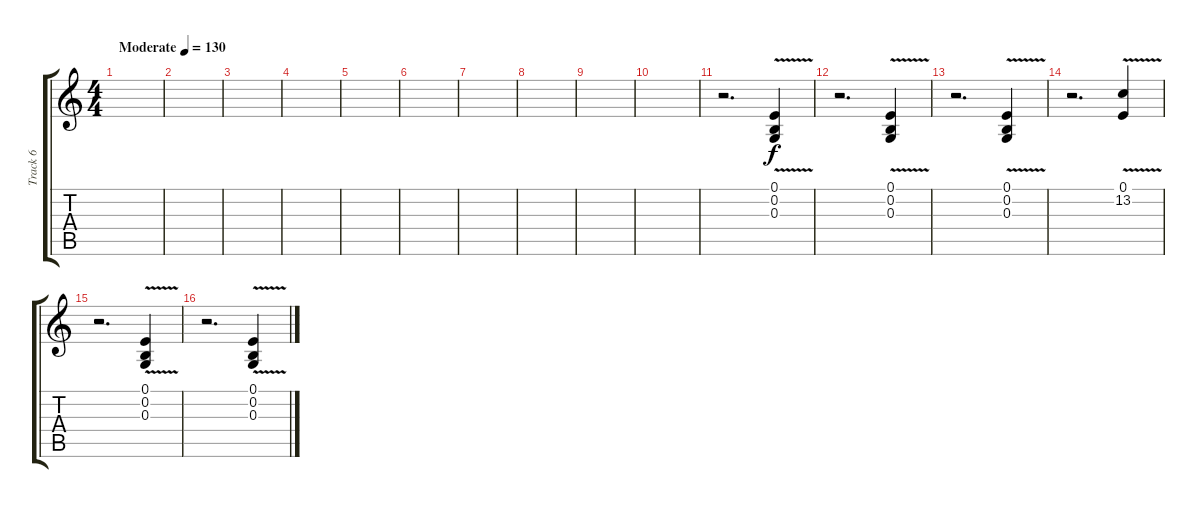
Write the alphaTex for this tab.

\track ("Track 6" "Track 6") {instrument lead2sawtooth}
\staff {score tabs}
\tuning (E4 B3 G3 D3 A2 E2) {hide}
\ts (4 4)
\tempo (130 "Moderate")
\clef g2
\ks c
|
|
|
|
|
|
|
|
|
|
r.2{d} (0.1 0.2 0.3{v}).4 |
r.2{d} (0.1 0.2 0.3{v}).4 |
r.2{d} (0.1 0.2 0.3{v}).4 |
r.2{d} (0.1 13.2{v}).4 |
r.2{d} (0.1 0.2 0.3{v}).4 |
r.2{d} (0.1 0.2 0.3{v}).4
